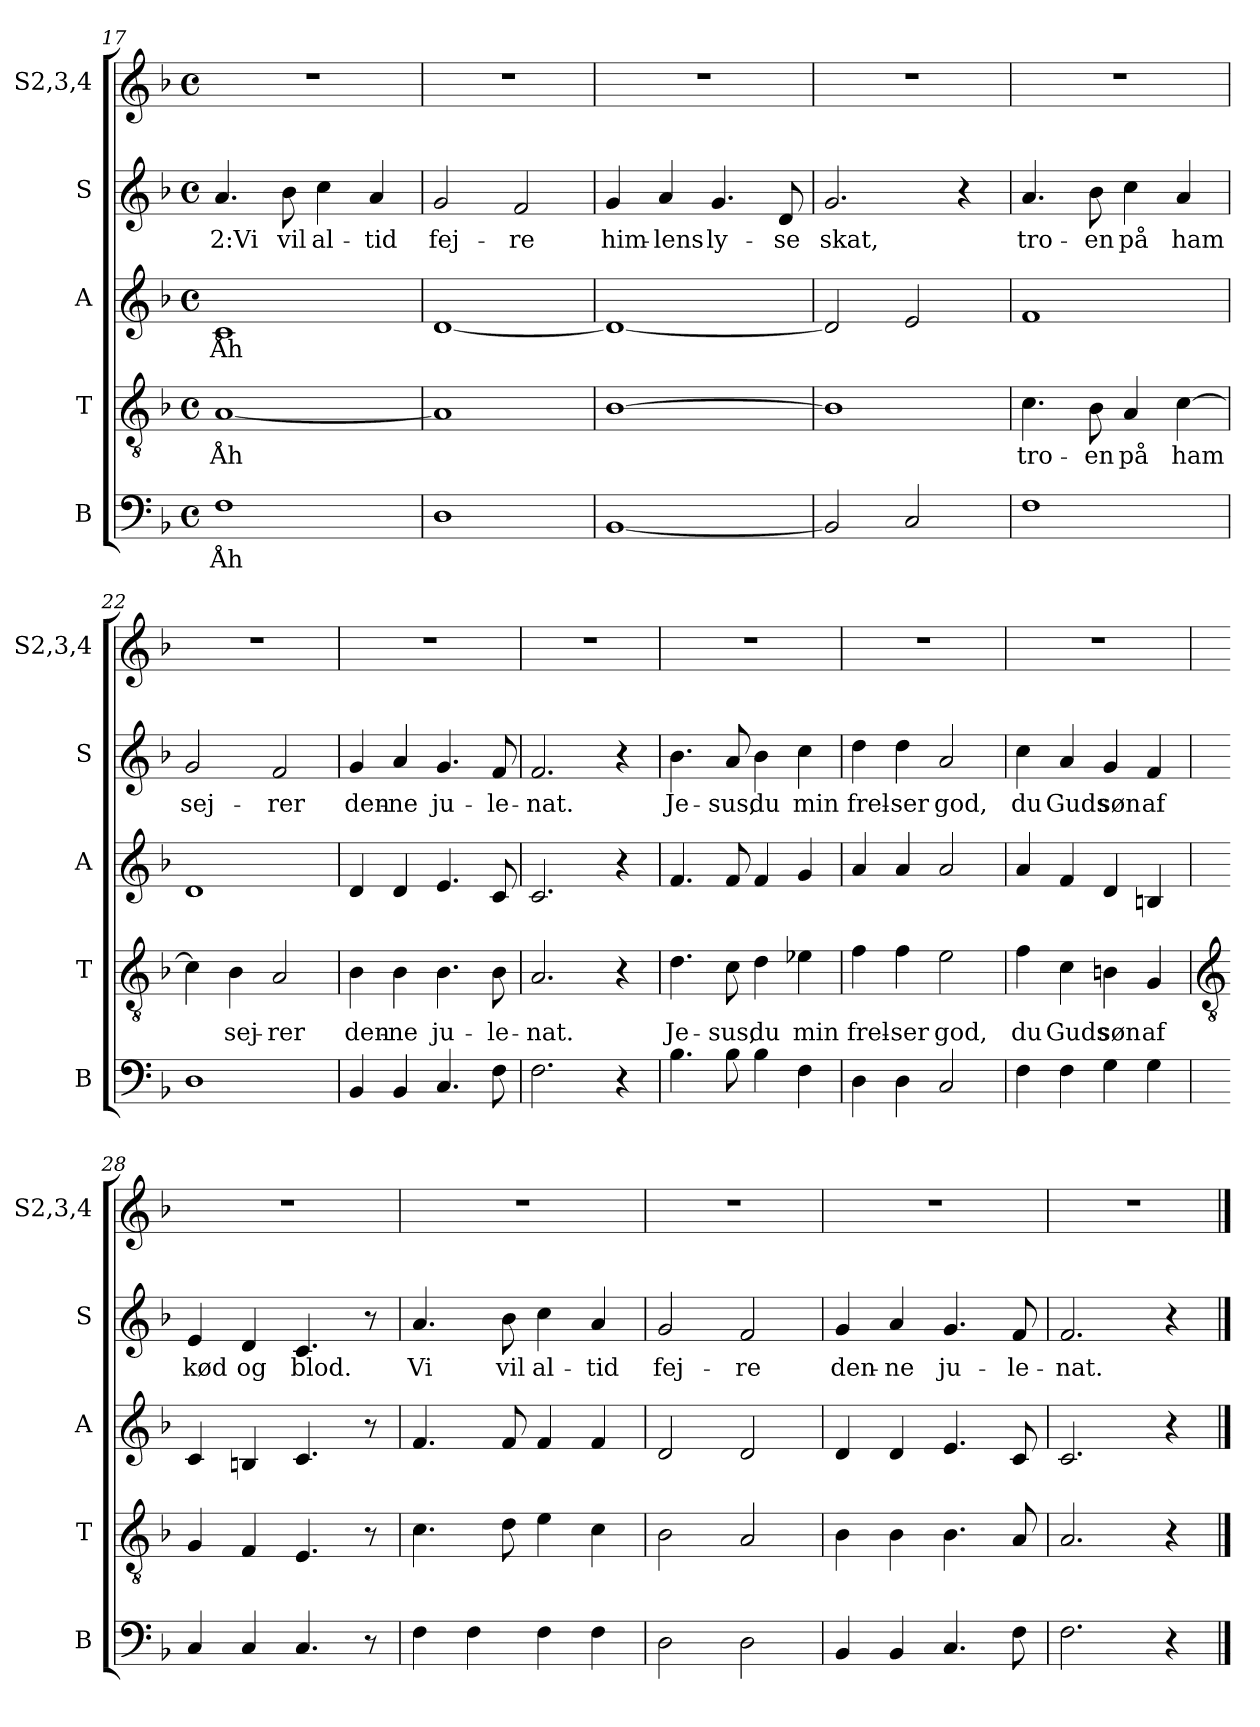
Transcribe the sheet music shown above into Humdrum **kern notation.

**kern	**text	**kern	**text	**kern	**text	**kern	**text	**kern
*part5	*part5	*part4	*part4	*part3	*part3	*part2	*part2	*part1
*staff5	*staff5	*staff4	*staff4	*staff3	*staff3	*staff2	*staff2	*staff1
*I"B	*	*I"T	*	*I"A	*	*I"S	*	*I"S2,3,4
*I'B	*	*I'T	*	*I'A	*	*I'S	*	*I'S2,3,4
!!LO:LB:g=z
*clefF4	*	*clefGv2	*	*clefG2	*	*clefG2	*	*clefG2
*k[b-]	*	*k[b-]	*	*k[b-]	*	*k[b-]	*	*k[b-]
*M4/4	*	*M4/4	*	*M4/4	*	*M4/4	*	*M4/4
*met(c)	*	*met(c)	*	*met(c)	*	*met(c)	*	*met(c)
=17	=17	=17	=17	=17	=17	=17	=17	=17
!	!LO:LY:b	!	!LO:LY:b	!	!LO:LY:b	!	!LO:LY:b	!
1F	Åh	[1A	Åh	1c	Åh	4.a/	2:Vi	1r
!	!	!	!	!	!	!	!LO:LY:b	!
.	.	.	.	.	.	8b-\	vil	.
!	!	!	!	!	!	!	!LO:LY:b	!
.	.	.	.	.	.	4cc\	al-	.
!	!	!	!	!	!	!	!LO:LY:b	!
.	.	.	.	.	.	4a/	-tid	.
=18	=18	=18	=18	=18	=18	=18	=18	=18
!	!	!	!	!	!	!	!LO:LY:b	!
1D	.	1A]	.	[1d	.	2g/	fej-	1r
!	!	!	!	!	!	!	!LO:LY:b	!
.	.	.	.	.	.	2f/	-re	.
=19	=19	=19	=19	=19	=19	=19	=19	=19
!	!	!	!	!	!	!	!LO:LY:b	!
[1BB-	.	[1B-	.	1d_	.	4g/	him-	1r
!	!	!	!	!	!	!	!LO:LY:b	!
.	.	.	.	.	.	4a/	-lens	.
!	!	!	!	!	!	!	!LO:LY:b	!
.	.	.	.	.	.	4.g/	ly-	.
!	!	!	!	!	!	!	!LO:LY:b	!
.	.	.	.	.	.	8d/	-se	.
=20	=20	=20	=20	=20	=20	=20	=20	=20
!	!	!	!	!	!	!	!LO:LY:b	!
2BB-/]	.	1B-]	.	2d/]	.	2.g/	skat,	1r
2C/	.	.	.	2e/	.	.	.	.
.	.	.	.	.	.	4r	.	.
=21	=21	=21	=21	=21	=21	=21	=21	=21
!	!	!	!LO:LY:b	!	!	!	!LO:LY:b	!
1F	.	4.c\	tro-	1f	.	4.a/	tro-	1r
!	!	!	!LO:LY:b	!	!	!	!LO:LY:b	!
.	.	8B-\	-en	.	.	8b-\	-en	.
!	!	!	!LO:LY:b	!	!	!	!LO:LY:b	!
.	.	4A/	på	.	.	4cc\	på	.
!	!	!	!LO:LY:b	!	!	!	!LO:LY:b	!
.	.	[4c\	ham	.	.	4a/	ham	.
=22	=22	=22	=22	=22	=22	=22	=22	=22
!	!	!	!	!	!	!	!LO:LY:b	!
1D	.	4c\]	.	1d	.	2g/	sej-	1r
!	!	!	!LO:LY:b	!	!	!	!	!
.	.	4B-\	sej-	.	.	.	.	.
!	!	!	!LO:LY:b	!	!	!	!LO:LY:b	!
.	.	2A/	-rer	.	.	2f/	-rer	.
!!LO:LB:g=z
=23	=23	=23	=23	=23	=23	=23	=23	=23
!	!	!	!LO:LY:b	!	!	!	!LO:LY:b	!
4BB-/	.	4B-\	den-	4d/	.	4g/	den-	1r
!	!	!	!LO:LY:b	!	!	!	!LO:LY:b	!
4BB-/	.	4B-\	-ne	4d/	.	4a/	-ne	.
!	!	!	!LO:LY:b	!	!	!	!LO:LY:b	!
4.C/	.	4.B-\	ju-	4.e/	.	4.g/	ju-	.
!	!	!	!LO:LY:b	!	!	!	!LO:LY:b	!
8F\	.	8B-\	-le-	8c/	.	8f/	-le-	.
=24	=24	=24	=24	=24	=24	=24	=24	=24
!	!	!	!LO:LY:b	!	!	!	!LO:LY:b	!
2.F\	.	2.A/	-nat.	2.c/	.	2.f/	-nat.	1r
4r	.	4r	.	4r	.	4r	.	.
=25	=25	=25	=25	=25	=25	=25	=25	=25
!	!	!	!LO:LY:b	!	!	!	!LO:LY:b	!
4.B-\	.	4.d\	Je-	4.f/	.	4.b-\	Je-	1r
!	!	!	!LO:LY:b	!	!	!	!LO:LY:b	!
8B-\	.	8c\	-sus,	8f/	.	8a/	-sus,	.
!	!	!	!LO:LY:b	!	!	!	!LO:LY:b	!
4B-\	.	4d\	du	4f/	.	4b-\	du	.
!	!	!	!LO:LY:b	!	!	!	!LO:LY:b	!
4F\	.	4e-X\	min	4g/	.	4cc\	min	.
=26	=26	=26	=26	=26	=26	=26	=26	=26
!	!	!	!LO:LY:b	!	!	!	!LO:LY:b	!
4D\	.	4f\	frel-	4a/	.	4dd\	frel-	1r
!	!	!	!LO:LY:b	!	!	!	!LO:LY:b	!
4D\	.	4f\	-ser	4a/	.	4dd\	-ser	.
!	!	!	!LO:LY:b	!	!	!	!LO:LY:b	!
2C/	.	2e\	god,	2a/	.	2a/	god,	.
=27	=27	=27	=27	=27	=27	=27	=27	=27
!	!	!	!LO:LY:b	!	!	!	!LO:LY:b	!
4F\	.	4f\	du	4a/	.	4cc\	du	1r
!	!	!	!LO:LY:b	!	!	!	!LO:LY:b	!
4F\	.	4c\	Guds	4f/	.	4a/	Guds	.
!	!	!	!LO:LY:b	!	!	!	!LO:LY:b	!
4G\	.	4Bn\	søn	4d/	.	4g/	søn	.
!	!	!	!LO:LY:b	!	!	!	!LO:LY:b	!
4G\	.	4G/	af	4Bn/	.	4f/	af	.
!!LO:PB:g=z
=28	=28	=28	=28	=28	=28	=28	=28	=28
*	*	*clefGv2	*	*	*	*	*	*
!	!	!	!	!	!	!	!LO:LY:b	!
4C/	.	4G/	.	4c/	.	4e/	kød	1r
!	!	!	!	!	!	!	!LO:LY:b	!
4C/	.	4F/	.	4Bn/	.	4d/	og	.
!	!	!	!	!	!	!	!LO:LY:b	!
4.C/	.	4.E/	.	4.c/	.	4.c/	blod.	.
8r	.	8r	.	8r	.	8r	.	.
=29	=29	=29	=29	=29	=29	=29	=29	=29
!	!	!	!	!	!	!	!LO:LY:b	!
4F\	.	4.c\	.	4.f/	.	4.a/	Vi	1r
4F\	.	.	.	.	.	.	.	.
!	!	!	!	!	!	!	!LO:LY:b	!
.	.	8d\	.	8f/	.	8b-\	vil	.
!	!	!	!	!	!	!	!LO:LY:b	!
4F\	.	4e\	.	4f/	.	4cc\	al-	.
!	!	!	!	!	!	!	!LO:LY:b	!
4F\	.	4c\	.	4f/	.	4a/	-tid	.
=30	=30	=30	=30	=30	=30	=30	=30	=30
!	!	!	!	!	!	!	!LO:LY:b	!
2D\	.	2B-\	.	2d/	.	2g/	fej-	1r
!	!	!	!	!	!	!	!LO:LY:b	!
2D\	.	2A/	.	2d/	.	2f/	-re	.
=31	=31	=31	=31	=31	=31	=31	=31	=31
!	!	!	!	!	!	!	!LO:LY:b	!
4BB-/	.	4B-\	.	4d/	.	4g/	den-	1r
!	!	!	!	!	!	!	!LO:LY:b	!
4BB-/	.	4B-\	.	4d/	.	4a/	-ne	.
!	!	!	!	!	!	!	!LO:LY:b	!
4.C/	.	4.B-\	.	4.e/	.	4.g/	ju-	.
!	!	!	!	!	!	!	!LO:LY:b	!
8F\	.	8A/	.	8c/	.	8f/	-le-	.
=32	=32	=32	=32	=32	=32	=32	=32	=32
!	!	!	!	!	!	!	!LO:LY:b	!
2.F\	.	2.A/	.	2.c/	.	2.f/	-nat.	1r
4r	.	4r	.	4r	.	4r	.	.
==	==	==	==	==	==	==	==	==
*-	*-	*-	*-	*-	*-	*-	*-	*-
